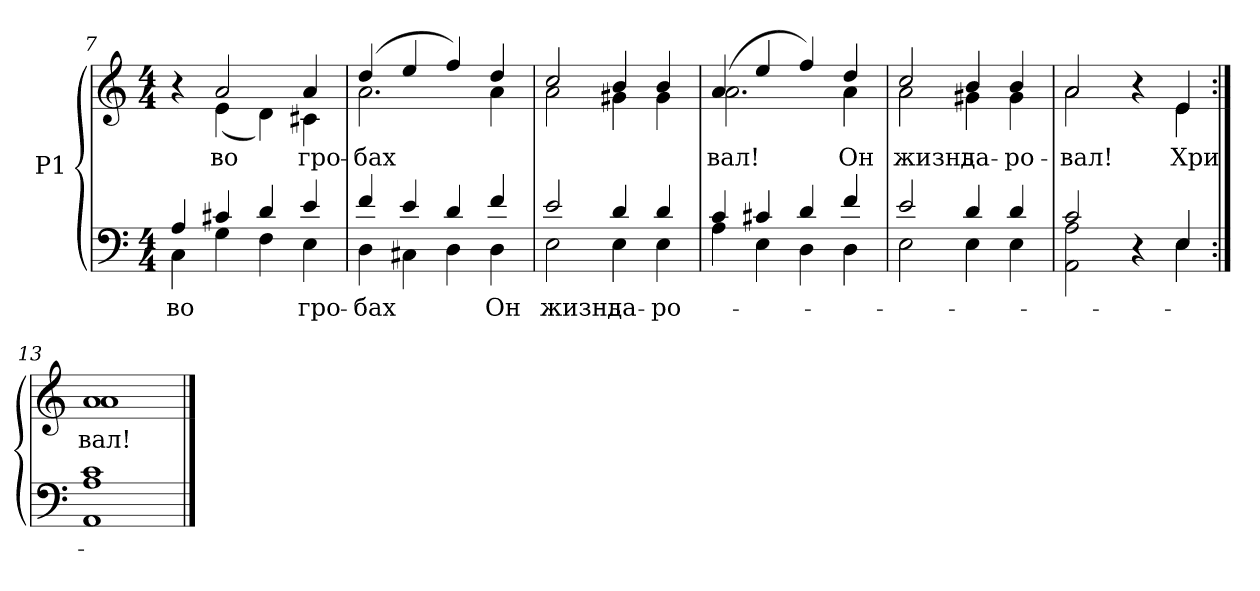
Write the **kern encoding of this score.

**kern	**text	**kern	**text
*part1	*part1	*part1	*part1
*staff2	*staff2	*staff1	*staff1
*I"P1	*	*	*
!!LO:LB:g=z
*clefF4	*	*clefG2	*
*k[]	*	*k[]	*
*C:	*	*C:	*
*M4/4	*	*M4/4	*
=7	=7	=7	=7
!	!LO:LY:a:color=#000000	!	!
*^	*	*^	*
4Ai/	4Ci\	во	4r	4ryy	.
!	!	!	!	!	!LO:LY:b:color=#000000
4c#Xi/	4Gi\	.	2ai/	(4ei\	во
4di/	4Fi\	.	.	4di\)	.
!	!	!LO:LY:a:color=#000000	!	!	!
!	!	!	!	!	!LO:LY:b:color=#000000
4ei/	4Ei\	гро-	4ai/	4c#Xi\	гро-
=8	=8	=8	=8	=8	=8
!	!	!LO:LY:a:color=#000000	!	!	!
!	!	!	!	!	!LO:LY:b:color=#000000
4fi/	4Di\	-бах	(4ddi/	2.ai\	-бах
4ei/	4C#Xi\	.	4eei/	.	.
4di/	4Di\	.	4ffi/)	.	.
!	!	!LO:LY:a:color=#000000	!	!	!
4fi/	4Di\	Он	4ddi/	4ai\	.
=9	=9	=9	=9	=9	=9
!	!	!LO:LY:a:color=#000000	!	!	!
2ei/	2Ei\	жизнь	2cci/	2ai\	.
!	!	!LO:LY:a:color=#000000	!	!	!
4di/	4Ei\	да-	4bi/	4g#Xi\	.
!	!	!LO:LY:a:color=#000000	!	!	!
4di/	4Ei\	-ро-	4bi/	4g#i\	.
!!LO:LB:g=z	!!
=10	=10	=10	=10	=10	=10
!	!	!	!	!	!LO:LY:b:color=#000000
4ci/	4Ai\	.	(4ai/	2.ai\	вал!
4c#Xi/	4Ei\	.	4eei/	.	.
4di/	4Di\	.	4ffi/)	.	.
!	!	!	!	!	!LO:LY:b:color=#000000
4fi/	4Di\	.	4ddi/	4ai\	Он
=11	=11	=11	=11	=11	=11
!	!	!	!	!	!LO:LY:b:color=#000000
2ei/	2Ei\	.	2cci/	2ai\	жизнь
!	!	!	!	!	!LO:LY:b:color=#000000
4di/	4Ei\	.	4bi/	4g#Xi\	да-
!	!	!	!	!	!LO:LY:b:color=#000000
4di/	4Ei\	.	4bi/	4g#i\	-ро-
=12	=12	=12	=12	=12	=12
!	!	!	!	!	!LO:LY:b:color=#000000
2ci/	2AAi\ 2Ai	.	2ai/	2ai\	-вал!
4r	4ryy	.	4r	4ryy	.
!	!	!	!	!	!LO:LY:b:color=#000000
4Ei/	4Ei\	.	4ei/	4ei\	Хри
=13:|!	=13:|!	=13:|!	=13:|!	=13:|!	=13:|!
!	!	!	!	!	!LO:LY:b:color=#000000
1ci	1AAi 1Ai	.	1ai	1ai	вал!
*v	*v	*	*	*	*
*	*	*v	*v	*
==	==	==	==
*-	*-	*-	*-
